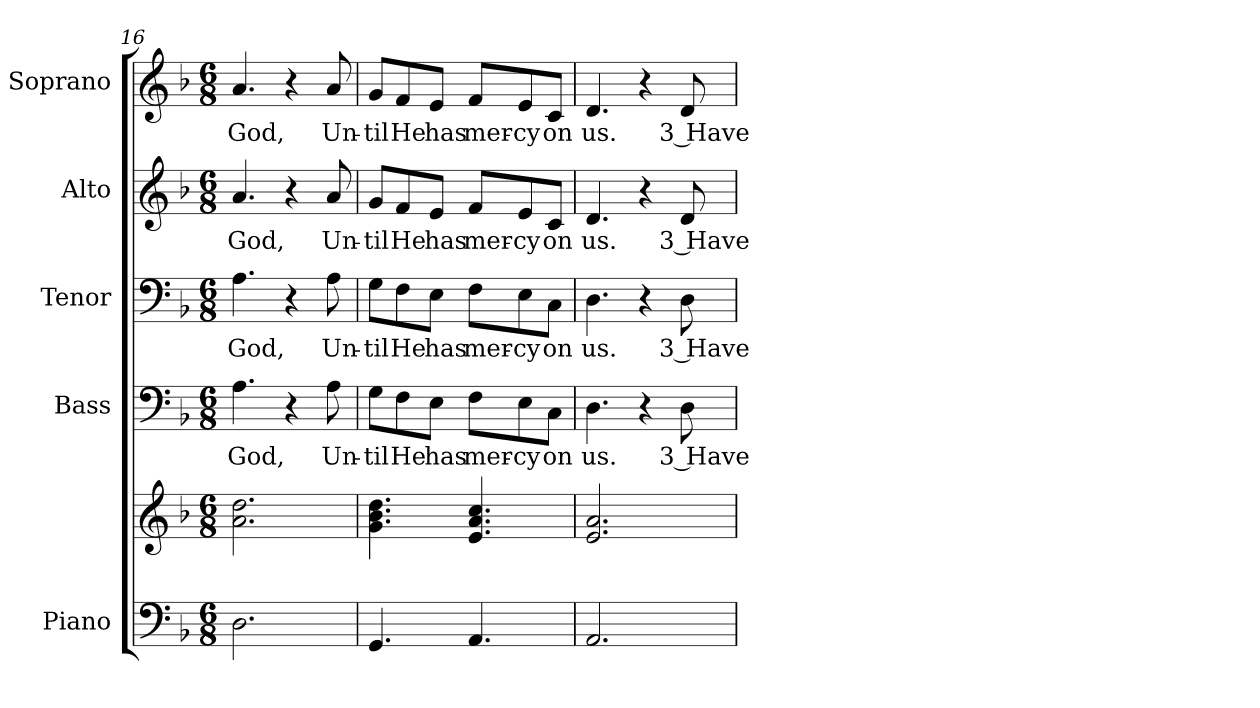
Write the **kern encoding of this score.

**kern	**kern	**kern	**text	**kern	**text	**kern	**text	**kern	**text
*part5	*part5	*part4	*part4	*part3	*part3	*part2	*part2	*part1	*part1
*staff6	*staff5	*staff4	*staff4	*staff3	*staff3	*staff2	*staff2	*staff1	*staff1
*I"Piano	*	*I"Bass	*	*I"Tenor	*	*I"Alto	*	*I"Soprano	*
*I'Pno.	*	*I'B.	*	*I'T.	*	*I'A.	*	*I'S.	*
*clefF4	*clefG2	*clefF4	*	*clefF4	*	*clefG2	*	*clefG2	*
*k[b-]	*k[b-]	*k[b-]	*	*k[b-]	*	*k[b-]	*	*k[b-]	*
*F:	*F:	*F:	*	*F:	*	*F:	*	*F:	*
*M6/8	*M6/8	*M6/8	*	*M6/8	*	*M6/8	*	*M6/8	*
=16	=16	=16	=16	=16	=16	=16	=16	=16	=16
!	!	!	!LO:LY:b:color=#000000	!	!	!	!	!	!
!	!	!	!	!	!LO:LY:b:color=#000000	!	!	!	!
!	!	!	!	!	!	!	!LO:LY:b:color=#000000	!	!
!	!	!	!	!	!	!	!	!	!LO:LY:b:color=#000000
2.Di\	2.ai\ 2.ddi	4.Ai\	God,	4.Ai\	God,	4.ai/	God,	4.ai/	God,
.	.	4r	.	4r	.	4r	.	4r	.
!	!	!	!LO:LY:b:color=#000000	!	!	!	!	!	!
!	!	!	!	!	!LO:LY:b:color=#000000	!	!	!	!
!	!	!	!	!	!	!	!LO:LY:b:color=#000000	!	!
!	!	!	!	!	!	!	!	!	!LO:LY:b:color=#000000
.	.	8Ai\	Un-	8Ai\	Un-	8ai/	Un-	8ai/	Un-
!!LO:PB:g=z
=17	=17	=17	=17	=17	=17	=17	=17	=17	=17
!	!	!	!LO:LY:b:color=#000000	!	!	!	!	!	!
!	!	!	!	!	!LO:LY:b:color=#000000	!	!	!	!
!	!	!	!	!	!	!	!LO:LY:b:color=#000000	!	!
!	!	!	!	!	!	!	!	!	!LO:LY:b:color=#000000
4.GGi/	4.gi\ 4.b-i 4.ddi	8Gi\L	-til	8Gi\L	-til	8gi/L	-til	8gi/L	-til
!	!	!	!LO:LY:b:color=#000000	!	!	!	!	!	!
!	!	!	!	!	!LO:LY:b:color=#000000	!	!	!	!
!	!	!	!	!	!	!	!LO:LY:b:color=#000000	!	!
!	!	!	!	!	!	!	!	!	!LO:LY:b:color=#000000
.	.	8Fi\	He	8Fi\	He	8fi/	He	8fi/	He
!	!	!	!LO:LY:b:color=#000000	!	!	!	!	!	!
!	!	!	!	!	!LO:LY:b:color=#000000	!	!	!	!
!	!	!	!	!	!	!	!LO:LY:b:color=#000000	!	!
!	!	!	!	!	!	!	!	!	!LO:LY:b:color=#000000
.	.	8Ei\J	has	8Ei\J	has	8ei/J	has	8ei/J	has
!	!	!	!LO:LY:b:color=#000000	!	!	!	!	!	!
!	!	!	!	!	!LO:LY:b:color=#000000	!	!	!	!
!	!	!	!	!	!	!	!LO:LY:b:color=#000000	!	!
!	!	!	!	!	!	!	!	!	!LO:LY:b:color=#000000
4.AAi/	4.ei/ 4.ai 4.cci	8Fi\L	mer-	8Fi\L	mer-	8fi/L	mer-	8fi/L	mer-
!	!	!	!LO:LY:b:color=#000000	!	!	!	!	!	!
!	!	!	!	!	!LO:LY:b:color=#000000	!	!	!	!
!	!	!	!	!	!	!	!LO:LY:b:color=#000000	!	!
!	!	!	!	!	!	!	!	!	!LO:LY:b:color=#000000
.	.	8Ei\	-cy	8Ei\	-cy	8ei/	-cy	8ei/	-cy
!	!	!	!LO:LY:b:color=#000000	!	!	!	!	!	!
!	!	!	!	!	!LO:LY:b:color=#000000	!	!	!	!
!	!	!	!	!	!	!	!LO:LY:b:color=#000000	!	!
!	!	!	!	!	!	!	!	!	!LO:LY:b:color=#000000
.	.	8Ci\J	on	8Ci\J	on	8ci/J	on	8ci/J	on
=18	=18	=18	=18	=18	=18	=18	=18	=18	=18
!	!	!	!LO:LY:b:color=#000000	!	!	!	!	!	!
!	!	!	!	!	!LO:LY:b:color=#000000	!	!	!	!
!	!	!	!	!	!	!	!LO:LY:b:color=#000000	!	!
!	!	!	!	!	!	!	!	!	!LO:LY:b:color=#000000
2.AAi/	2.ei/ 2.ai	4.Di\	us.	4.Di\	us.	4.di/	us.	4.di/	us.
.	.	4r	.	4r	.	4r	.	4r	.
!	!	!	!LO:LY:b:color=#000000	!	!	!	!	!	!
!	!	!	!	!	!LO:LY:b:color=#000000	!	!	!	!
!	!	!	!	!	!	!	!LO:LY:b:color=#000000	!	!
!	!	!	!	!	!	!	!	!	!LO:LY:b:color=#000000
.	.	8Di\	3 Have	8Di\	3 Have	8di/	3 Have	8di/	3 Have
=	=	=	=	=	=	=	=	=	=
*-	*-	*-	*-	*-	*-	*-	*-	*-	*-
